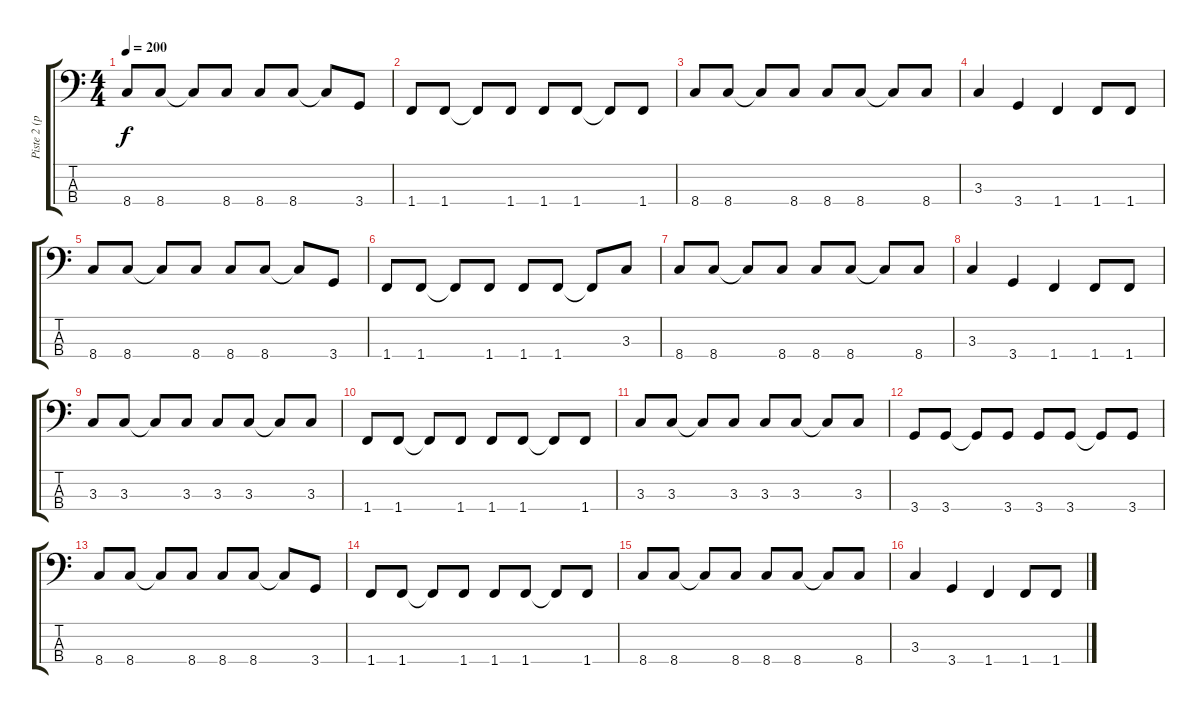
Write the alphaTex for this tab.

\track ("Piste 2 (pick)" "Piste 2 (p") {instrument slapbass2}
\staff {score tabs}
\tuning (G2 D2 A1 E1) {hide}
\ts (4 4)
\tempo 200
\clef f4
\ks c
8.4.8{dy f} 8.4.8 8.4{t}.8 8.4.8 8.4.8 8.4.8 8.4{t}.8 3.4.8 |
1.4.8 1.4.8 1.4{t}.8 1.4.8 1.4.8 1.4.8 1.4{t}.8 1.4.8 |
8.4.8 8.4.8 8.4{t}.8 8.4.8 8.4.8 8.4.8 8.4{t}.8 8.4.8 |
3.3.4 3.4.4 1.4.4 1.4.8 1.4.8 |
8.4.8 8.4.8 8.4{t}.8 8.4.8 8.4.8 8.4.8 8.4{t}.8 3.4.8 |
1.4.8 1.4.8 1.4{t}.8 1.4.8 1.4.8 1.4.8 1.4{t}.8 3.3.8 |
8.4.8 8.4.8 8.4{t}.8 8.4.8 8.4.8 8.4.8 8.4{t}.8 8.4.8 |
3.3.4 3.4.4 1.4.4 1.4.8 1.4.8 |
3.3.8 3.3.8 3.3{t}.8 3.3.8 3.3.8 3.3.8 3.3{t}.8 3.3.8 |
1.4.8 1.4.8 1.4{t}.8 1.4.8 1.4.8 1.4.8 1.4{t}.8 1.4.8 |
3.3.8 3.3.8 3.3{t}.8 3.3.8 3.3.8 3.3.8 3.3{t}.8 3.3.8 |
3.4.8 3.4.8 3.4{t}.8 3.4.8 3.4.8 3.4.8 3.4{t}.8 3.4.8 |
8.4.8 8.4.8 8.4{t}.8 8.4.8 8.4.8 8.4.8 8.4{t}.8 3.4.8 |
1.4.8 1.4.8 1.4{t}.8 1.4.8 1.4.8 1.4.8 1.4{t}.8 1.4.8 |
8.4.8 8.4.8 8.4{t}.8 8.4.8 8.4.8 8.4.8 8.4{t}.8 8.4.8 |
3.3.4 3.4.4 1.4.4 1.4.8 1.4.8
